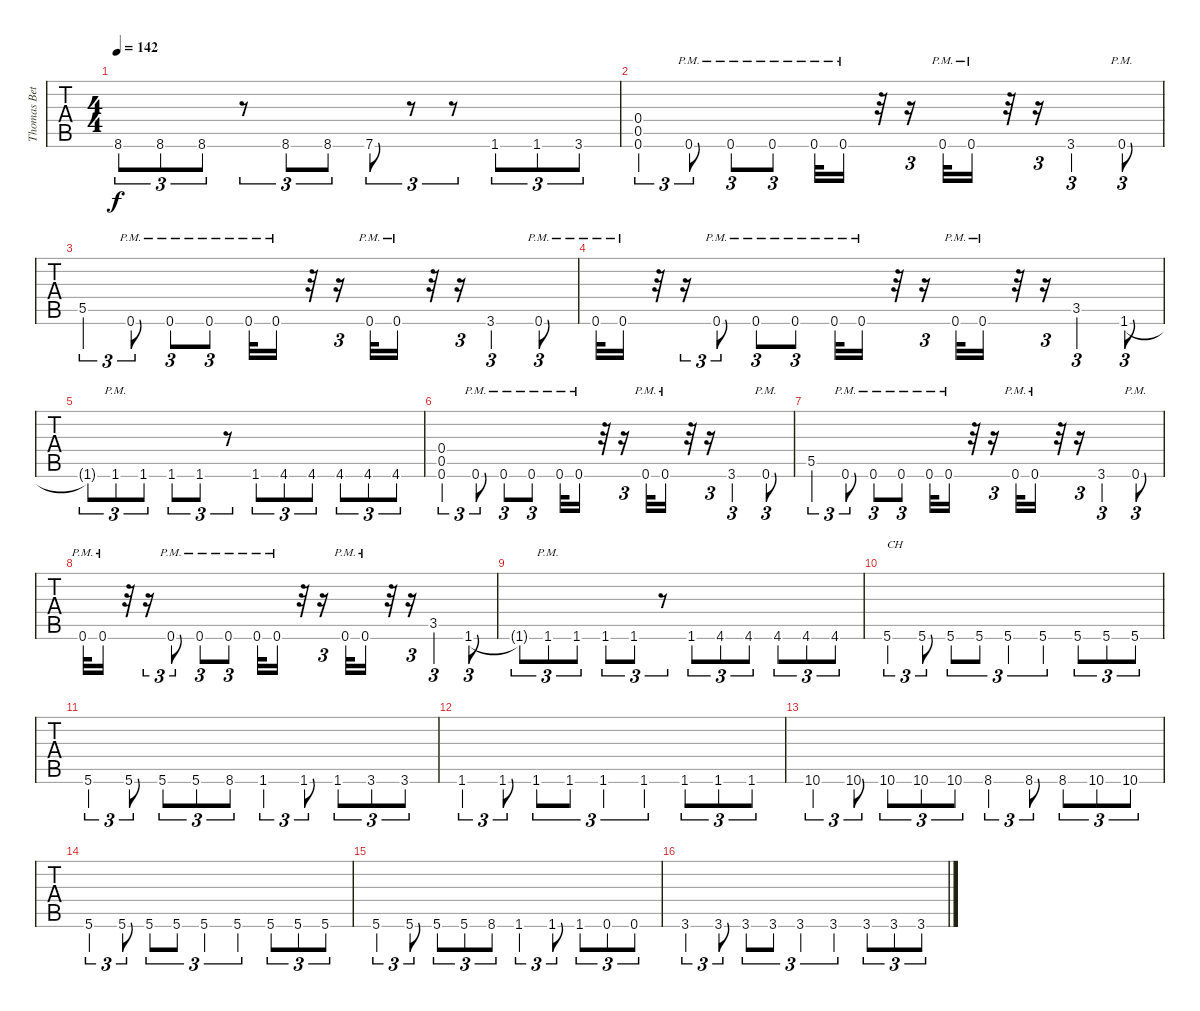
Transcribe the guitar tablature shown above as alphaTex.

\track ("Thomas Betrisey" "Thomas Bet") {instrument distortionguitar}
\staff {tabs}
\tuning (C4 G3 Eb3 Bb2 F2 Bb1) {hide}
\ts (4 4)
\tempo 142
\clef f4
\ks c
8.6.8{tu (3 2) dy f} 8.6.8{tu (3 2)} 8.6.8{tu (3 2)} r.8{tu (3 2)} 8.6.8{tu (3 2)} 8.6.8{tu (3 2)} 7.6.8{tu (3 2)} r.8{tu (3 2)} r.8{tu (3 2)} 1.6.8{tu (3 2)} 1.6.8{tu (3 2)} 3.6.8{tu (3 2)} |
(0.4 0.5 0.6).4{tu (3 2)} 0.6{pm}.8{tu (3 2)} 0.6{pm}.8{tu (3 2)} 0.6{pm}.8{tu (3 2)} 0.6{pm}.32 0.6{pm}.16 r.32 r.16{tu (3 2)} 0.6{pm}.32 0.6{pm}.16 r.32 r.16{tu (3 2)} 3.6.4{tu (3 2)} 0.6{pm}.8{tu (3 2)} |
5.5.4{tu (3 2)} 0.6{pm}.8{tu (3 2)} 0.6{pm}.8{tu (3 2)} 0.6{pm}.8{tu (3 2)} 0.6{pm}.32 0.6{pm}.16 r.32 r.16{tu (3 2)} 0.6{pm}.32 0.6{pm}.16 r.32 r.16{tu (3 2)} 3.6.4{tu (3 2)} 0.6{pm}.8{tu (3 2)} |
0.6{pm}.32 0.6{pm}.16 r.32 r.16{tu (3 2)} 0.6{pm}.8{tu (3 2)} 0.6{pm}.8{tu (3 2)} 0.6{pm}.8{tu (3 2)} 0.6{pm}.32 0.6{pm}.16 r.32 r.16{tu (3 2)} 0.6{pm}.32 0.6{pm}.16 r.32 r.16{tu (3 2)} 3.5.4{tu (3 2)} 1.6.8{tu (3 2)} |
1.6{t}.8{tu (3 2)} 1.6{pm}.8{tu (3 2)} 1.6.8{tu (3 2)} 1.6.8{tu (3 2)} 1.6.8{tu (3 2)} r.8{tu (3 2)} 1.6.8{tu (3 2)} 4.6.8{tu (3 2)} 4.6.8{tu (3 2)} 4.6.8{tu (3 2)} 4.6.8{tu (3 2)} 4.6.8{tu (3 2)} |
(0.4 0.5 0.6).4{tu (3 2)} 0.6{pm}.8{tu (3 2)} 0.6{pm}.8{tu (3 2)} 0.6{pm}.8{tu (3 2)} 0.6{pm}.32 0.6{pm}.16 r.32 r.16{tu (3 2)} 0.6{pm}.32 0.6{pm}.16 r.32 r.16{tu (3 2)} 3.6.4{tu (3 2)} 0.6{pm}.8{tu (3 2)} |
5.5.4{tu (3 2)} 0.6{pm}.8{tu (3 2)} 0.6{pm}.8{tu (3 2)} 0.6{pm}.8{tu (3 2)} 0.6{pm}.32 0.6{pm}.16 r.32 r.16{tu (3 2)} 0.6{pm}.32 0.6{pm}.16 r.32 r.16{tu (3 2)} 3.6.4{tu (3 2)} 0.6{pm}.8{tu (3 2)} |
0.6{pm}.32 0.6{pm}.16 r.32 r.16{tu (3 2)} 0.6{pm}.8{tu (3 2)} 0.6{pm}.8{tu (3 2)} 0.6{pm}.8{tu (3 2)} 0.6{pm}.32 0.6{pm}.16 r.32 r.16{tu (3 2)} 0.6{pm}.32 0.6{pm}.16 r.32 r.16{tu (3 2)} 3.5.4{tu (3 2)} 1.6.8{tu (3 2)} |
1.6{t}.8{tu (3 2)} 1.6{pm}.8{tu (3 2)} 1.6.8{tu (3 2)} 1.6.8{tu (3 2)} 1.6.8{tu (3 2)} r.8{tu (3 2)} 1.6.8{tu (3 2)} 4.6.8{tu (3 2)} 4.6.8{tu (3 2)} 4.6.8{tu (3 2)} 4.6.8{tu (3 2)} 4.6.8{tu (3 2)} |
5.6.4{tu (3 2) txt "CH"} 5.6.8{tu (3 2)} 5.6.8{tu (3 2)} 5.6.8{tu (3 2)} 5.6.4{tu (3 2)} 5.6.4{tu (3 2)} 5.6.8{tu (3 2)} 5.6.8{tu (3 2)} 5.6.8{tu (3 2)} |
5.6.4{tu (3 2)} 5.6.8{tu (3 2)} 5.6.8{tu (3 2)} 5.6.8{tu (3 2)} 8.6.8{tu (3 2)} 1.6.4{tu (3 2)} 1.6.8{tu (3 2)} 1.6.8{tu (3 2)} 3.6.8{tu (3 2)} 3.6.8{tu (3 2)} |
1.6.4{tu (3 2)} 1.6.8{tu (3 2)} 1.6.8{tu (3 2)} 1.6.8{tu (3 2)} 1.6.4{tu (3 2)} 1.6.4{tu (3 2)} 1.6.8{tu (3 2)} 1.6.8{tu (3 2)} 1.6.8{tu (3 2)} |
10.6.4{tu (3 2)} 10.6.8{tu (3 2)} 10.6.8{tu (3 2)} 10.6.8{tu (3 2)} 10.6.8{tu (3 2)} 8.6.4{tu (3 2)} 8.6.8{tu (3 2)} 8.6.8{tu (3 2)} 10.6.8{tu (3 2)} 10.6.8{tu (3 2)} |
5.6.4{tu (3 2)} 5.6.8{tu (3 2)} 5.6.8{tu (3 2)} 5.6.8{tu (3 2)} 5.6.4{tu (3 2)} 5.6.4{tu (3 2)} 5.6.8{tu (3 2)} 5.6.8{tu (3 2)} 5.6.8{tu (3 2)} |
5.6.4{tu (3 2)} 5.6.8{tu (3 2)} 5.6.8{tu (3 2)} 5.6.8{tu (3 2)} 8.6.8{tu (3 2)} 1.6.4{tu (3 2)} 1.6.8{tu (3 2)} 1.6.8{tu (3 2)} 0.6.8{tu (3 2)} 0.6.8{tu (3 2)} |
3.6.4{tu (3 2)} 3.6.8{tu (3 2)} 3.6.8{tu (3 2)} 3.6.8{tu (3 2)} 3.6.4{tu (3 2)} 3.6.4{tu (3 2)} 3.6.8{tu (3 2)} 3.6.8{tu (3 2)} 3.6.8{tu (3 2)}
